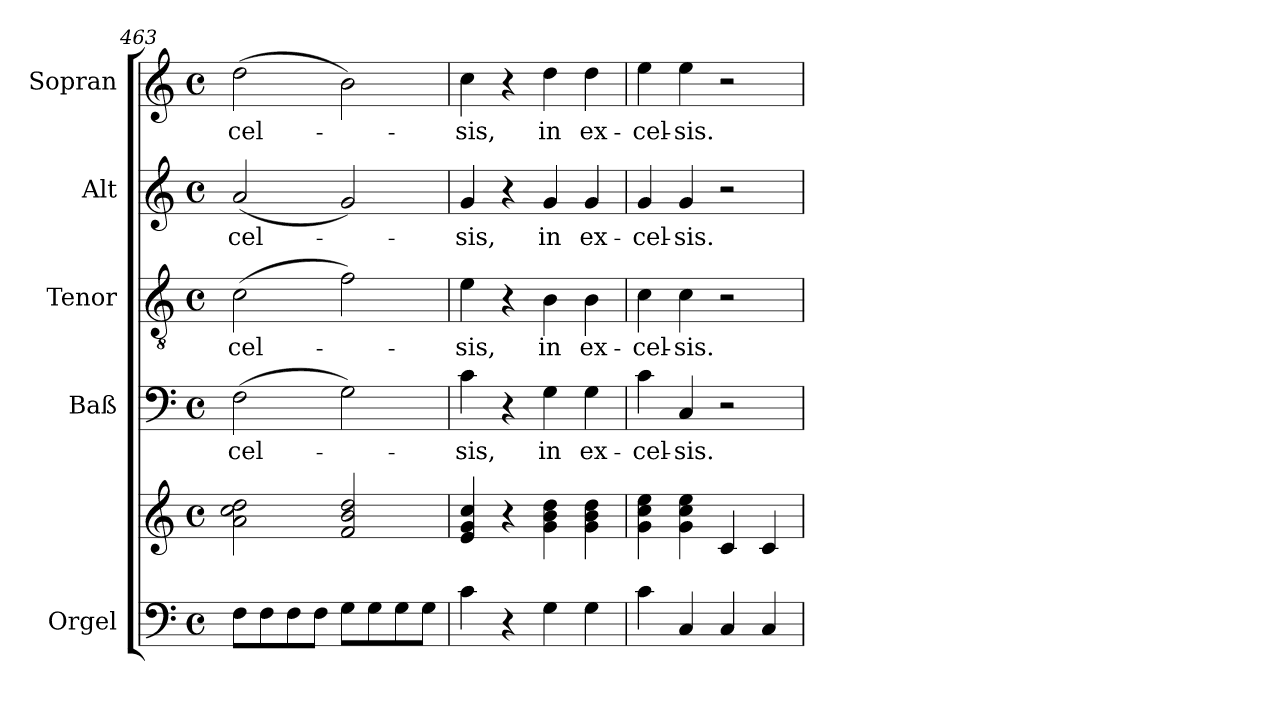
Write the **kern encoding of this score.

**kern	**kern	**kern	**text	**kern	**text	**kern	**text	**kern	**text
*part5	*part5	*part4	*part4	*part3	*part3	*part2	*part2	*part1	*part1
*staff6	*staff5	*staff4	*staff4	*staff3	*staff3	*staff2	*staff2	*staff1	*staff1
*I"Orgel	*	*I"Baß	*	*I"Tenor	*	*I"Alt	*	*I"Sopran	*
*clefF4	*clefG2	*clefF4	*	*clefGv2	*	*clefG2	*	*clefG2	*
*k[]	*k[]	*k[]	*	*k[]	*	*k[]	*	*k[]	*
*C:	*C:	*C:	*	*C:	*	*C:	*	*C:	*
*M4/4	*M4/4	*M4/4	*	*M4/4	*	*M4/4	*	*M4/4	*
*met(c)	*met(c)	*met(c)	*	*met(c)	*	*met(c)	*	*met(c)	*
=463	=463	=463	=463	=463	=463	=463	=463	=463	=463
!	!	!	!LO:LY:b	!	!LO:LY:b	!	!LO:LY:b	!	!LO:LY:b
8F\L	2a\ 2cc\ 2dd\	(>2F\	-cel-	(>2c\	-cel-	(<2a/	-cel-	(>2dd\	-cel-
8F\	.	.	.	.	.	.	.	.	.
8F\	.	.	.	.	.	.	.	.	.
8F\J	.	.	.	.	.	.	.	.	.
8G\L	2f/ 2b/ 2dd/	2G\)	.	2f\)	.	2g/)	.	2b\)	.
8G\	.	.	.	.	.	.	.	.	.
8G\	.	.	.	.	.	.	.	.	.
8G\J	.	.	.	.	.	.	.	.	.
=464	=464	=464	=464	=464	=464	=464	=464	=464	=464
!	!	!	!LO:LY:b	!	!LO:LY:b	!	!LO:LY:b	!	!LO:LY:b
4c\	4e/ 4g/ 4cc/	4c\	-sis,	4e\	-sis,	4g/	-sis,	4cc\	-sis,
4r	4r	4r	.	4r	.	4r	.	4r	.
!	!	!	!LO:LY:b	!	!LO:LY:b	!	!LO:LY:b	!	!LO:LY:b
4G\	4g\ 4b\ 4dd\	4G\	in	4B\	in	4g/	in	4dd\	in
!	!	!	!LO:LY:b	!	!LO:LY:b	!	!LO:LY:b	!	!LO:LY:b
4G\	4g\ 4b\ 4dd\	4G\	ex-	4B\	ex-	4g/	ex-	4dd\	ex-
=465	=465	=465	=465	=465	=465	=465	=465	=465	=465
!	!	!	!LO:LY:b	!	!LO:LY:b	!	!LO:LY:b	!	!LO:LY:b
4c\	4g\ 4cc\ 4ee\	4c\	-cel-	4c\	-cel-	4g/	-cel-	4ee\	-cel-
!	!	!	!LO:LY:b	!	!LO:LY:b	!	!LO:LY:b	!	!LO:LY:b
4C/	4g\ 4cc\ 4ee\	4C/	-sis.	4c\	-sis.	4g/	-sis.	4ee\	-sis.
4C/	4c/	2r	.	2r	.	2r	.	2r	.
4C/	4c/	.	.	.	.	.	.	.	.
=	=	=	=	=	=	=	=	=	=
*-	*-	*-	*-	*-	*-	*-	*-	*-	*-
